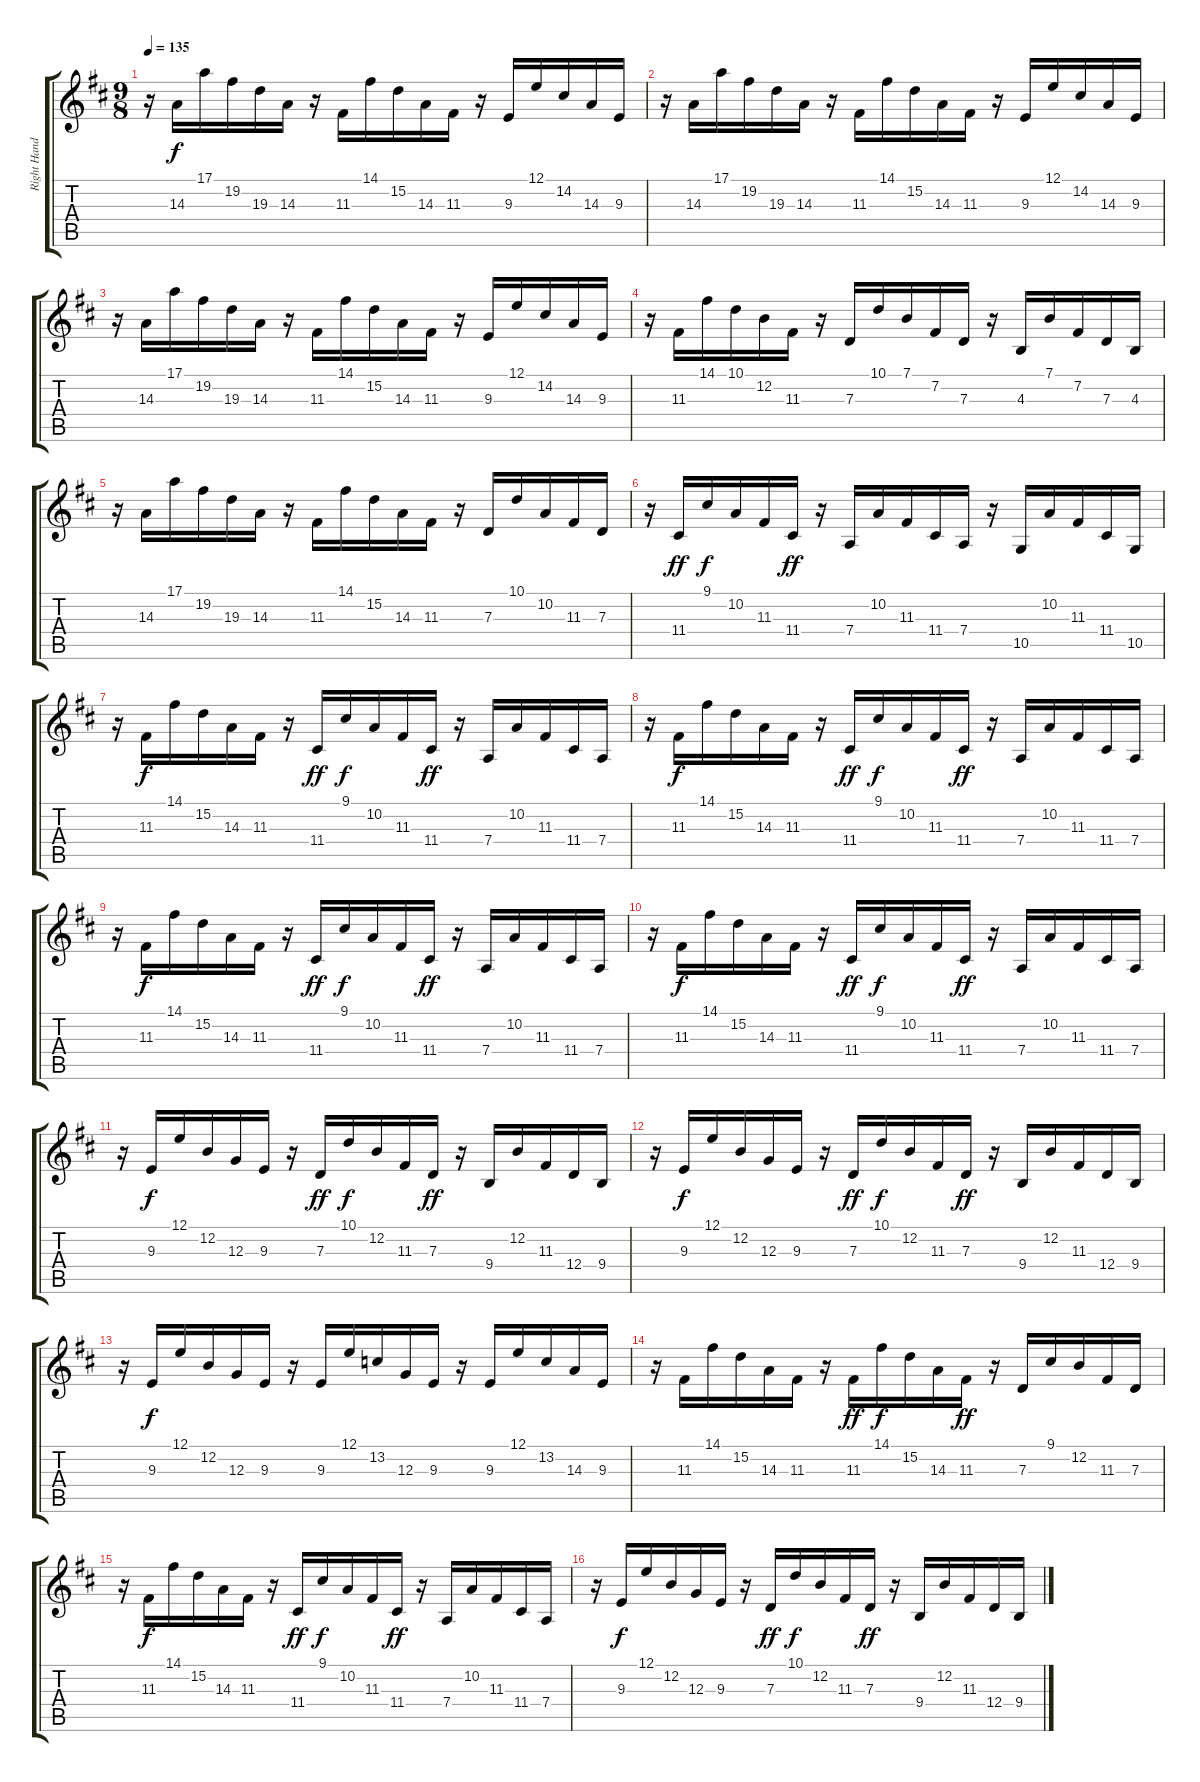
\track ("Right Hand" "Right Hand") {instrument acousticgrandpiano}
\staff {score tabs}
\tuning (E4 B3 G3 D3 A2 E2) {hide}
\ts (9 8)
\tempo 135
\clef g2
\ks d
r.16{dy f} 14.3.16 17.1.16 19.2.16 19.3.16 14.3.16 r.16 11.3.16 14.1.16 15.2.16 14.3.16 11.3.16 r.16 9.3.16 12.1.16 14.2.16 14.3.16 9.3.16 |
r.16 14.3.16 17.1.16 19.2.16 19.3.16 14.3.16 r.16 11.3.16 14.1.16 15.2.16 14.3.16 11.3.16 r.16 9.3.16 12.1.16 14.2.16 14.3.16 9.3.16 |
r.16 14.3.16 17.1.16 19.2.16 19.3.16 14.3.16 r.16 11.3.16 14.1.16 15.2.16 14.3.16 11.3.16 r.16 9.3.16 12.1.16 14.2.16 14.3.16 9.3.16 |
r.16 11.3.16 14.1.16 10.1.16 12.2.16 11.3.16 r.16 7.3.16 10.1.16 7.1.16 7.2.16 7.3.16 r.16 4.3.16 7.1.16 7.2.16 7.3.16 4.3.16 |
r.16 14.3.16 17.1.16 19.2.16 19.3.16 14.3.16 r.16 11.3.16 14.1.16 15.2.16 14.3.16 11.3.16 r.16 7.3.16 10.1.16 10.2.16 11.3.16 7.3.16 |
r.16 11.4.16{dy ff} 9.1.16{dy f} 10.2.16 11.3.16 11.4.16{dy ff} r.16 7.4.16 10.2.16 11.3.16 11.4.16 7.4.16 r.16 10.5.16 10.2.16 11.3.16 11.4.16 10.5.16 |
r.16 11.3.16{dy f} 14.1.16 15.2.16 14.3.16 11.3.16 r.16 11.4.16{dy ff} 9.1.16{dy f} 10.2.16 11.3.16 11.4.16{dy ff} r.16 7.4.16 10.2.16 11.3.16 11.4.16 7.4.16 |
r.16 11.3.16{dy f} 14.1.16 15.2.16 14.3.16 11.3.16 r.16 11.4.16{dy ff} 9.1.16{dy f} 10.2.16 11.3.16 11.4.16{dy ff} r.16 7.4.16 10.2.16 11.3.16 11.4.16 7.4.16 |
r.16 11.3.16{dy f} 14.1.16 15.2.16 14.3.16 11.3.16 r.16 11.4.16{dy ff} 9.1.16{dy f} 10.2.16 11.3.16 11.4.16{dy ff} r.16 7.4.16 10.2.16 11.3.16 11.4.16 7.4.16 |
r.16 11.3.16{dy f} 14.1.16 15.2.16 14.3.16 11.3.16 r.16 11.4.16{dy ff} 9.1.16{dy f} 10.2.16 11.3.16 11.4.16{dy ff} r.16 7.4.16 10.2.16 11.3.16 11.4.16 7.4.16 |
r.16 9.3.16{dy f} 12.1.16 12.2.16 12.3.16 9.3.16 r.16 7.3.16{dy ff} 10.1.16{dy f} 12.2.16 11.3.16 7.3.16{dy ff} r.16 9.4.16 12.2.16 11.3.16 12.4.16 9.4.16 |
r.16 9.3.16{dy f volume 10} 12.1.16 12.2.16 12.3.16 9.3.16 r.16 7.3.16{dy ff} 10.1.16{dy f} 12.2.16 11.3.16 7.3.16{dy ff} r.16 9.4.16 12.2.16 11.3.16 12.4.16 9.4.16 |
r.16 9.3.16{dy f} 12.1.16 12.2.16 12.3.16 9.3.16 r.16 9.3.16 12.1.16 13.2.16 12.3.16 9.3.16 r.16 9.3.16 12.1.16 13.2.16 14.3.16 9.3.16 |
r.16 11.3.16 14.1.16 15.2.16 14.3.16 11.3.16 r.16 11.3.16{dy ff} 14.1.16{dy f} 15.2.16 14.3.16 11.3.16{dy ff} r.16 7.3.16 9.1.16 12.2.16 11.3.16 7.3.16 |
r.16 11.3.16{dy f} 14.1.16 15.2.16 14.3.16 11.3.16 r.16 11.4.16{dy ff} 9.1.16{dy f} 10.2.16 11.3.16 11.4.16{dy ff} r.16 7.4.16 10.2.16 11.3.16 11.4.16 7.4.16 |
r.16 9.3.16{dy f} 12.1.16 12.2.16 12.3.16 9.3.16 r.16 7.3.16{dy ff} 10.1.16{dy f} 12.2.16 11.3.16 7.3.16{dy ff} r.16 9.4.16 12.2.16 11.3.16 12.4.16 9.4.16
